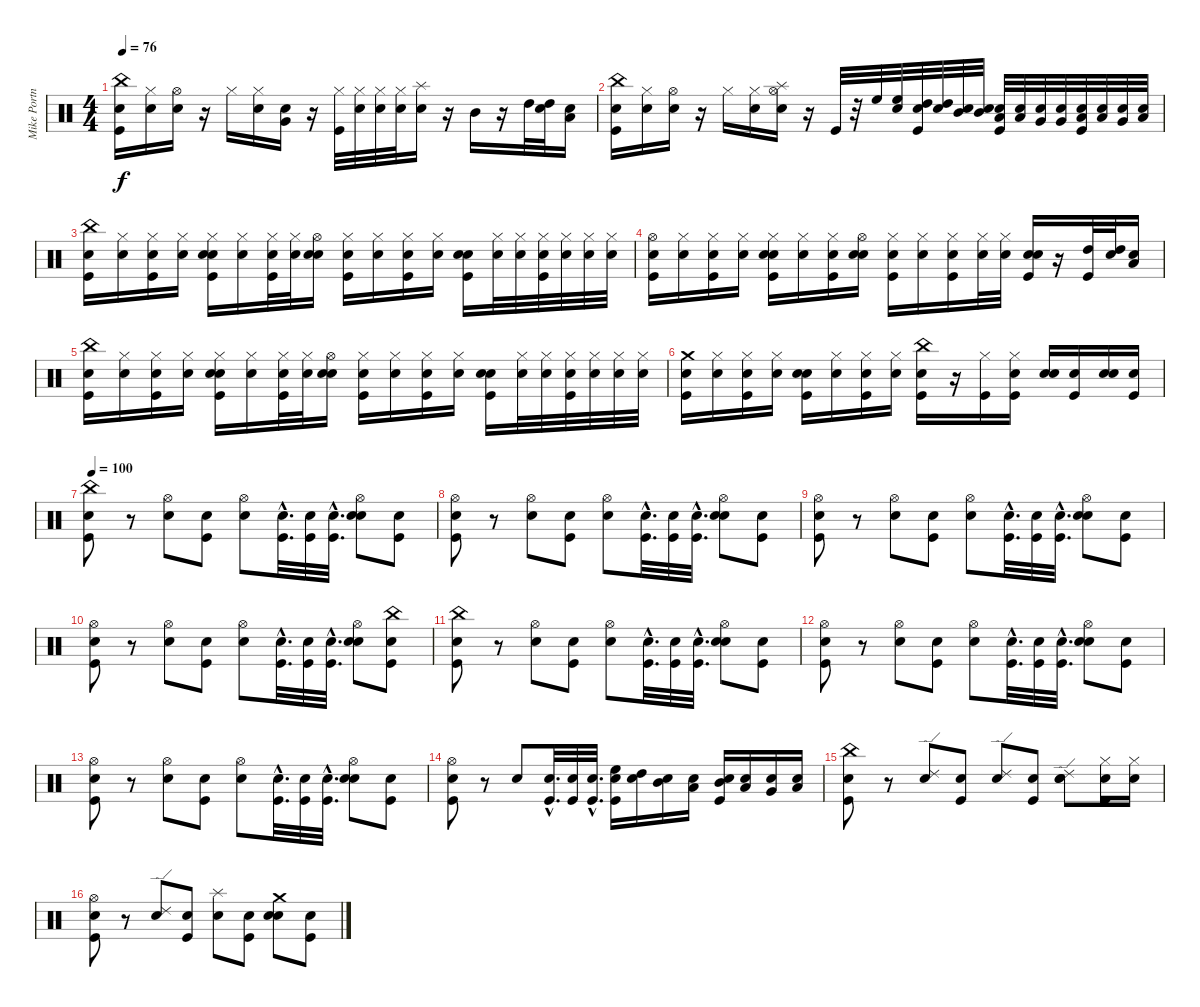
\track ("Mike Portnoy - Drum" "Mike Portn") {instrument percussion}
\staff {score}
\articulation defaults
\ts (4 4)
\tempo 76
\clef neutral
\ks c
("Snare (hit)" "Kick (hit)" "China (hit)").16{dy f} ("Snare (hit)" "Hi-Hat (closed)").16 ("Snare (hit)" "Hi-Hat (open)").16 r.16 "Hi-Hat (closed)".16 ("Snare (hit)" "Hi-Hat (closed)").16 ("Snare (hit)" "Very Low Tom (hit)").16 r.16 ("Kick (hit)" "Hi-Hat (closed)").32 ("Snare (hit)" "Hi-Hat (closed)").32 ("Snare (hit)" "Hi-Hat (closed)").32 ("Snare (hit)" "Hi-Hat (closed)").32 ("Snare (hit)" "Splash (hit)").16 r.16 "Mid Tom (hit)".16 r.16 "High Tom (hit)".32 ("Snare (hit)" "High Tom (hit)").32 ("Snare (hit)" "Low Tom (hit)").16 |
("Snare (hit)" "Kick (hit)" "China (hit)").16 ("Snare (hit)" "Hi-Hat (closed)").16 ("Snare (hit)" "Hi-Hat (open)").16 r.16 "Hi-Hat (closed)".16 ("Snare (hit)" "Hi-Hat (closed)").16 ("Snare (hit)" "Hi-Hat (open)" "Splash (hit)").16 r.16 "Kick (hit)".32 r.32 "High Floor Tom (hit)".32 ("Snare (hit)" "High Floor Tom (hit)").32 ("Snare (hit)" "Kick (hit)" "High Tom (hit)").32 ("Snare (hit)" "High Tom (hit)").32 ("Snare (hit)" "Mid Tom (hit)").32 ("Snare (hit)" "Mid Tom (hit)").32 ("Snare (hit)" "Kick (hit)" "Low Tom (hit)").32 ("Snare (hit)" "Low Tom (hit)").32 ("Snare (hit)" "Very Low Tom (hit)").32 ("Snare (hit)" "Very Low Tom (hit)").32 ("Snare (hit)" "Kick (hit)" "Low Floor Tom (hit)").32 ("Snare (hit)" "Low Floor Tom (hit)").32 ("Snare (hit)" "Very Low Tom (hit)").32 ("Snare (hit)" "Low Floor Tom (hit)").32 |
("Snare (hit)" "Kick (hit)" "China (hit)").16 ("Snare (hit)" "Hi-Hat (closed)").16 ("Snare (hit)" "Kick (hit)" "Hi-Hat (closed)").16 ("Snare (hit)" "Hi-Hat (closed)").16 ("Snare (hit)" "Kick (hit)" "Snare (hit) 2" "Hi-Hat (closed)").16 ("Snare (hit)" "Hi-Hat (closed)").16 ("Snare (hit)" "Kick (hit)" "Hi-Hat (closed)").32 ("Snare (hit)" "Hi-Hat (closed)").32 ("Snare (hit)" "Snare (hit) 2" "Hi-Hat (open)").16 ("Snare (hit)" "Kick (hit)" "Hi-Hat (closed)").16 ("Snare (hit)" "Hi-Hat (closed)").16 ("Snare (hit)" "Kick (hit)" "Hi-Hat (closed)").16 ("Snare (hit)" "Hi-Hat (closed)").16 ("Snare (hit)" "Kick (hit)" "Snare (hit) 2").16 ("Snare (hit)" "Hi-Hat (closed)").32 ("Snare (hit)" "Hi-Hat (closed)").32 ("Snare (hit)" "Kick (hit)" "Hi-Hat (closed)").32 ("Snare (hit)" "Hi-Hat (closed)").32 ("Snare (hit)" "Hi-Hat (closed)").32 ("Snare (hit)" "Hi-Hat (closed)").32 |
("Snare (hit)" "Kick (hit)" "Hi-Hat (open)").16 ("Snare (hit)" "Hi-Hat (closed)").16 ("Snare (hit)" "Kick (hit)" "Hi-Hat (closed)").16 ("Snare (hit)" "Hi-Hat (closed)").16 ("Snare (hit)" "Kick (hit)" "Snare (hit) 2" "Hi-Hat (closed)").16 ("Snare (hit)" "Hi-Hat (closed)").16 ("Snare (hit)" "Kick (hit)" "Hi-Hat (closed)").16 ("Snare (hit)" "Snare (hit) 2" "Hi-Hat (open)").16 ("Snare (hit)" "Kick (hit)" "Hi-Hat (closed)").16 ("Snare (hit)" "Hi-Hat (closed)").16 ("Snare (hit)" "Kick (hit)" "Hi-Hat (closed)").16 ("Snare (hit)" "Hi-Hat (closed)").32 ("Snare (hit)" "Hi-Hat (closed)").32 ("Snare (hit)" "Kick (hit)" "Snare (hit) 2").16 r.16 ("Kick (hit)" "High Tom (hit)").32 ("Snare (hit)" "High Tom (hit)").32 ("Snare (hit)" "Low Tom (hit)").16 |
("Snare (hit)" "Kick (hit)" "China (hit)").16 ("Snare (hit)" "Hi-Hat (closed)").16 ("Snare (hit)" "Kick (hit)" "Hi-Hat (closed)").16 ("Snare (hit)" "Hi-Hat (closed)").16 ("Snare (hit)" "Kick (hit)" "Snare (hit) 2" "Hi-Hat (closed)").16 ("Snare (hit)" "Hi-Hat (closed)").16 ("Snare (hit)" "Kick (hit)" "Hi-Hat (closed)").32 ("Snare (hit)" "Hi-Hat (closed)").32 ("Snare (hit)" "Snare (hit) 2" "Hi-Hat (open)").16 ("Snare (hit)" "Kick (hit)" "Hi-Hat (closed)").16 ("Snare (hit)" "Hi-Hat (closed)").16 ("Snare (hit)" "Kick (hit)" "Hi-Hat (closed)").16 ("Snare (hit)" "Hi-Hat (closed)").16 ("Snare (hit)" "Kick (hit)" "Snare (hit) 2").16 ("Snare (hit)" "Hi-Hat (closed)").32 ("Snare (hit)" "Hi-Hat (closed)").32 ("Snare (hit)" "Kick (hit)" "Hi-Hat (closed)").32 ("Snare (hit)" "Hi-Hat (closed)").32 ("Snare (hit)" "Hi-Hat (closed)").32 ("Snare (hit)" "Hi-Hat (closed)").32 |
("Snare (hit)" "Kick (hit)" "Crash medium (hit)").16 ("Snare (hit)" "Hi-Hat (closed)").16 ("Snare (hit)" "Kick (hit)" "Hi-Hat (closed)").16 ("Snare (hit)" "Hi-Hat (closed)").16 ("Snare (hit)" "Kick (hit)" "Snare (hit) 2").16 ("Snare (hit)" "Hi-Hat (closed)").16 ("Snare (hit)" "Kick (hit)" "Hi-Hat (closed)").16 ("Snare (hit)" "Hi-Hat (closed)").16 ("Snare (hit)" "Kick (hit)" "China (hit)").16 r.16 ("Kick (hit)" "Hi-Hat (closed)").16 ("Snare (hit)" "Kick (hit)" "Hi-Hat (closed)").16 ("Snare (hit)" "Snare (hit) 2").16 ("Snare (hit)" "Kick (hit)").16 ("Snare (hit)" "Snare (hit) 2").16 ("Snare (hit)" "Kick (hit)").16 |
\tempo 100
("Snare (hit)" "Kick (hit)" "China (hit)").8 r.8 ("Snare (hit) 2" "Hi-Hat (open)").8 ("Snare (hit)" "Kick (hit)").8 ("Snare (hit)" "Hi-Hat (open)").8 ("Snare (hit)"{hac} "Kick (hit)"{hac}).32{d} ("Snare (hit)" "Kick (hit)").32 ("Snare (hit)"{hac} "Kick (hit)"{hac}).32{d} ("Snare (hit)" "Snare (hit) 2" "Hi-Hat (open)").8 ("Snare (hit)" "Kick (hit)").8 |
("Snare (hit)" "Kick (hit)" "Hi-Hat (open)").8 r.8 ("Snare (hit) 2" "Hi-Hat (open)").8 ("Snare (hit)" "Kick (hit)").8 ("Snare (hit)" "Hi-Hat (open)").8 ("Snare (hit)"{hac} "Kick (hit)"{hac}).32{d} ("Snare (hit)" "Kick (hit)").32 ("Snare (hit)"{hac} "Kick (hit)"{hac}).32{d} ("Snare (hit)" "Snare (hit) 2" "Hi-Hat (open)").8 ("Snare (hit)" "Kick (hit)").8 |
("Snare (hit)" "Kick (hit)" "Hi-Hat (open)").8 r.8 ("Snare (hit) 2" "Hi-Hat (open)").8 ("Snare (hit)" "Kick (hit)").8 ("Snare (hit)" "Hi-Hat (open)").8 ("Snare (hit)"{hac} "Kick (hit)"{hac}).32{d} ("Snare (hit)" "Kick (hit)").32 ("Snare (hit)"{hac} "Kick (hit)"{hac}).32{d} ("Snare (hit)" "Snare (hit) 2" "Hi-Hat (open)").8 ("Snare (hit)" "Kick (hit)").8 |
("Snare (hit)" "Kick (hit)" "Hi-Hat (open)").8 r.8 ("Snare (hit) 2" "Hi-Hat (open)").8 ("Snare (hit)" "Kick (hit)").8 ("Snare (hit)" "Hi-Hat (open)").8 ("Snare (hit)"{hac} "Kick (hit)"{hac}).32{d} ("Snare (hit)" "Kick (hit)").32 ("Snare (hit)"{hac} "Kick (hit)"{hac}).32{d} ("Snare (hit)" "Snare (hit) 2" "Hi-Hat (open)").8 ("Snare (hit)" "Kick (hit)" "China (hit)").8 |
("Snare (hit)" "Kick (hit)" "China (hit)").8 r.8 ("Snare (hit) 2" "Hi-Hat (open)").8 ("Snare (hit)" "Kick (hit)").8 ("Snare (hit)" "Hi-Hat (open)").8 ("Snare (hit)"{hac} "Kick (hit)"{hac}).32{d} ("Snare (hit)" "Kick (hit)").32 ("Snare (hit)"{hac} "Kick (hit)"{hac}).32{d} ("Snare (hit)" "Snare (hit) 2" "Hi-Hat (open)").8 ("Snare (hit)" "Kick (hit)").8 |
("Snare (hit)" "Kick (hit)" "Hi-Hat (open)").8 r.8 ("Snare (hit) 2" "Hi-Hat (open)").8 ("Snare (hit)" "Kick (hit)").8 ("Snare (hit)" "Hi-Hat (open)").8 ("Snare (hit)"{hac} "Kick (hit)"{hac}).32{d} ("Snare (hit)" "Kick (hit)").32 ("Snare (hit)"{hac} "Kick (hit)"{hac}).32{d} ("Snare (hit)" "Snare (hit) 2" "Hi-Hat (open)").8 ("Snare (hit)" "Kick (hit)").8 |
("Snare (hit)" "Kick (hit)" "Hi-Hat (open)").8 r.8 ("Snare (hit) 2" "Hi-Hat (open)").8 ("Snare (hit)" "Kick (hit)").8 ("Snare (hit)" "Hi-Hat (open)").8 ("Snare (hit)"{hac} "Kick (hit)"{hac}).32{d} ("Snare (hit)" "Kick (hit)").32 ("Snare (hit)"{hac} "Kick (hit)"{hac}).32{d} ("Snare (hit)" "Snare (hit) 2" "Hi-Hat (open)").8 ("Snare (hit)" "Kick (hit)").8 |
("Snare (hit)" "Kick (hit)" "Hi-Hat (open)").8 r.8 "Snare (hit) 2".8 ("Snare (hit)"{hac} "Kick (hit)"{hac}).32{d} ("Snare (hit)" "Kick (hit)").32 ("Snare (hit)"{hac} "Kick (hit)"{hac}).32{d} ("Snare (hit)" "Kick (hit)" "High Floor Tom (hit)").16 ("Snare (hit)" "High Tom (hit)").16 ("Snare (hit)" "Mid Tom (hit)").16 ("Snare (hit)" "Low Tom (hit)").16 ("Snare (hit)" "Kick (hit)" "Mid Tom (hit)").16 ("Snare (hit)" "Low Tom (hit)").16 ("Snare (hit)" "Very Low Tom (hit)").16 ("Snare (hit)" "Low Floor Tom (hit)").16 |
("Snare (hit)" "Kick (hit)" "China (hit)").8 r.8 ("Snare (hit) 2" "Ride (edge) 2").8 ("Snare (hit)" "Kick (hit)").8 ("Snare (hit)" "Ride (edge) 2").8 ("Snare (hit)" "Kick (hit)").8 ("Snare (hit)" "Snare (hit) 2" "Ride (edge) 2").8 ("Snare (hit)" "Kick (hit)" "Hi-Hat (closed)").16 ("Snare (hit)" "Hi-Hat (closed)").16 |
("Snare (hit)" "Kick (hit)" "Hi-Hat (open)").8 r.8 ("Snare (hit) 2" "Ride (edge) 2").8 ("Snare (hit)" "Kick (hit)").8 ("Snare (hit)" "Splash (hit)").8 ("Snare (hit)" "Kick (hit)").8 ("Snare (hit)" "Snare (hit) 2" "Crash medium (hit)").8 ("Snare (hit)" "Kick (hit)").8
